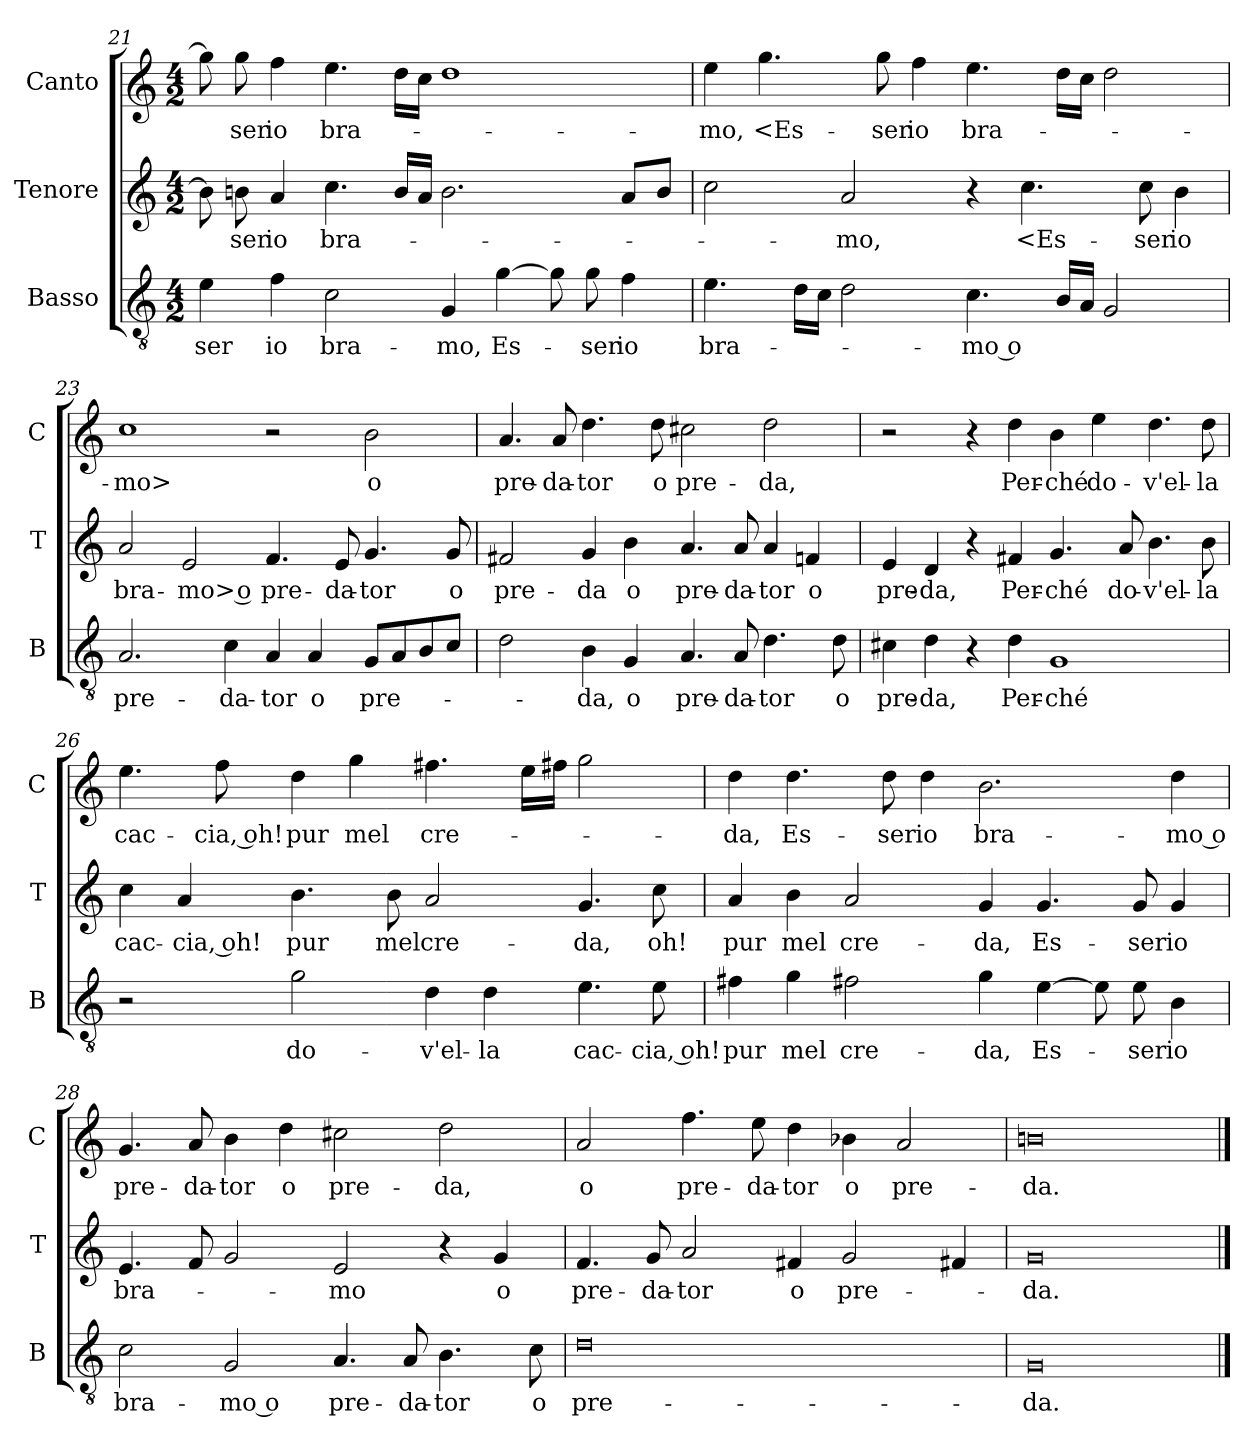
**kern	**text	**kern	**text	**kern	**text
*part3	*part3	*part2	*part2	*part1	*part1
*staff3	*staff3	*staff2	*staff2	*staff1	*staff1
*I"Basso	*	*I"Tenore	*	*I"Canto	*
*I'B	*	*I'T	*	*I'C	*
*clefGv2	*	*clefG2	*	*clefG2	*
*k[]	*	*k[]	*	*k[]	*
*M4/2	*	*M4/2	*	*M4/2	*
=21	=21	=21	=21	=21	=21
4e	-ser	8b]	.	8gg]	.
.	.	8bn	-ser	8gg	-ser
4f	io	4a	io	4ff	io
2c	bra-	4.cc	bra-	4.ee	bra-
.	.	16bLL	.	16ddLL	.
.	.	16aJJ	.	16ccJJ	.
4G	-mo,	2.b	.	1dd	.
[4g	Es-	.	.	.	.
8g]	.	.	.	.	.
8g	-ser	.	.	.	.
4f	io	8aL	.	.	.
.	.	8bJ	.	.	.
=22	=22	=22	=22	=22	=22
4.e	bra-	2cc	.	4ee	-mo,
.	.	.	.	4.gg	<Es-
16dLL	.	.	.	.	.
16cJJ	.	.	.	.	.
2d	.	2a	-mo,	.	.
.	.	.	.	8gg	-ser
.	.	.	.	4ff	io
4.c	-mo o	4r	.	4.ee	bra-
.	.	4.cc	<Es-	.	.
16BLL	.	.	.	16ddLL	.
16AJJ	.	.	.	16ccJJ	.
2G	.	.	.	2dd	.
.	.	8cc	-ser	.	.
.	.	4b	io	.	.
=23	=23	=23	=23	=23	=23
2.A	pre-	2a	bra-	1cc	-mo>
.	.	2e	-mo> o	.	.
4c	-da-	.	.	.	.
4A	-tor	4.f	pre-	2r	.
4A	o	.	.	.	.
.	.	8e	-da-	.	.
8GL	pre-	4.g	-tor	2b	o
8A	.	.	.	.	.
8B	.	.	.	.	.
8cJ	.	8g	o	.	.
=24	=24	=24	=24	=24	=24
2d	.	2f#X	pre-	4.a	pre-
.	.	.	.	8a	-da-
4B	-da,	4g	-da	4.dd	-tor
4G	o	4b	o	.	.
.	.	.	.	8dd	o
4.A	pre-	4.a	pre-	2cc#X	pre-
8A	-da-	8a	-da-	.	.
4.d	-tor	4a	-tor	2dd	-da,
.	.	4fn	o	.	.
8d	o	.	.	.	.
=25	=25	=25	=25	=25	=25
4c#X	pre-	4e	pre-	2r	.
4d	-da,	4d	-da,	.	.
4r	.	4r	.	4r	.
4d	Per-	4f#X	Per-	4dd	Per-
1G	-ché	4.g	-ché	4b	-ché
.	.	.	.	4ee	do-
.	.	8a	do-	.	.
.	.	4.b	-v'el-	4.dd	-v'el-
.	.	8b	-la	8dd	-la
=26	=26	=26	=26	=26	=26
2r	.	4cc	cac-	4.ee	cac-
.	.	4a	-cia, oh!	.	.
.	.	.	.	8ff	-cia, oh!
2g	do-	4.b	pur	4dd	pur
.	.	.	.	4gg	mel
.	.	8b	mel	.	.
4d	-v'el-	2a	cre-	4.ff#X	cre-
4d	-la	.	.	.	.
.	.	.	.	16eeLL	.
.	.	.	.	16ff#XJJ	.
4.e	cac-	4.g	-da,	2gg	.
8e	-cia, oh!	8cc	oh!	.	.
=27	=27	=27	=27	=27	=27
4f#X	pur	4a	pur	4dd	-da,
4g	mel	4b	mel	4.dd	Es-
2f#X	cre-	2a	cre-	.	.
.	.	.	.	8dd	-ser
.	.	.	.	4dd	io
4g	-da,	4g	-da,	2.b	bra-
[4e	Es-	4.g	Es-	.	.
8e]	.	.	.	.	.
8e	-ser	8g	-ser	.	.
4B	io	4g	io	4dd	-mo o
=28	=28	=28	=28	=28	=28
2c	bra-	4.e	bra-	4.g	pre-
.	.	8f	.	8a	-da-
2G	-mo o	2g	.	4b	-tor
.	.	.	.	4dd	o
4.A	pre-	2e	-mo	2cc#X	pre-
8A	-da-	.	.	.	.
4.B	-tor	4r	.	2dd	-da,
.	.	4g	o	.	.
8c	o	.	.	.	.
=29	=29	=29	=29	=29	=29
0d	pre-	4.f	pre-	2a	o
.	.	8g	-da-	.	.
.	.	2a	-tor	4.ff	pre-
.	.	.	.	8ee	-da-
.	.	4f#X	o	4dd	-tor
.	.	2g	pre-	4b-X	o
.	.	.	.	2a	pre-
.	.	4f#X	.	.	.
=30	=30	=30	=30	=30	=30
0G	-da.	0g	-da.	0bn	-da.
==	==	==	==	==	==
*-	*-	*-	*-	*-	*-
